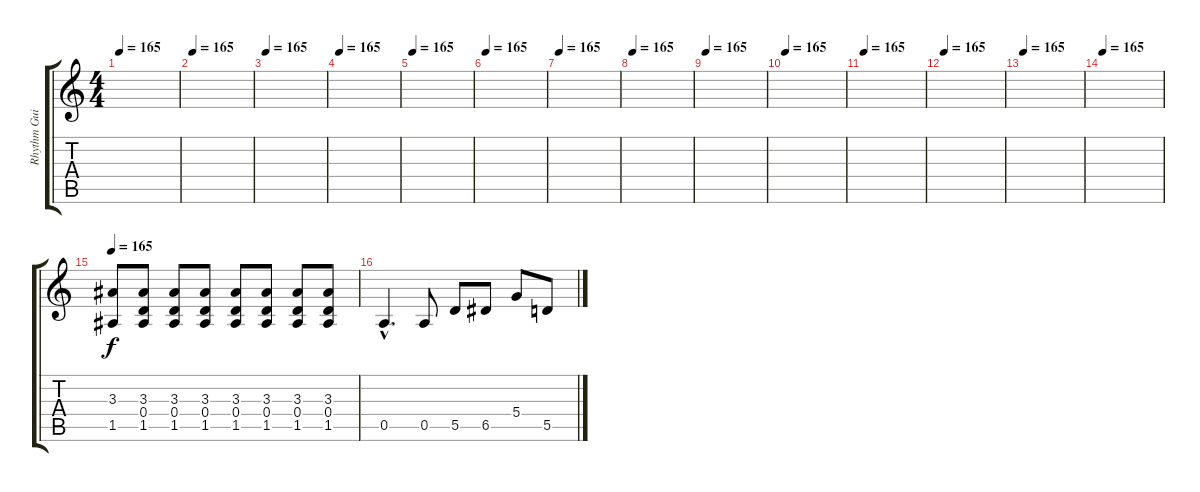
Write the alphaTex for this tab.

\track ("Rhythm Guitar I" "Rhythm Gui") {instrument distortionguitar}
\staff {score tabs}
\tuning (E4 B3 G3 D3 A2 E2) {hide}
\ts (4 4)
\tempo 165
\clef g2
\ks c
|
\tempo 165
|
\tempo 165
|
\tempo 165
|
\tempo 165
|
\tempo 165
|
\tempo 165
|
\tempo 165
|
\tempo 165
|
\tempo 165
|
\tempo 165
|
\tempo 165
|
\tempo 165
|
\tempo 165
|
\tempo 165
(3.3 1.5).8 (3.3 0.4 1.5).8 (3.3 0.4 1.5).8 (3.3 0.4 1.5).8 (3.3 0.4 1.5).8 (3.3 0.4 1.5).8 (3.3 0.4 1.5).8 (3.3 0.4 1.5).8 |
0.5{hac}.4{d} 0.5.8 5.5.8 6.5.8 5.4.8 5.5.8
